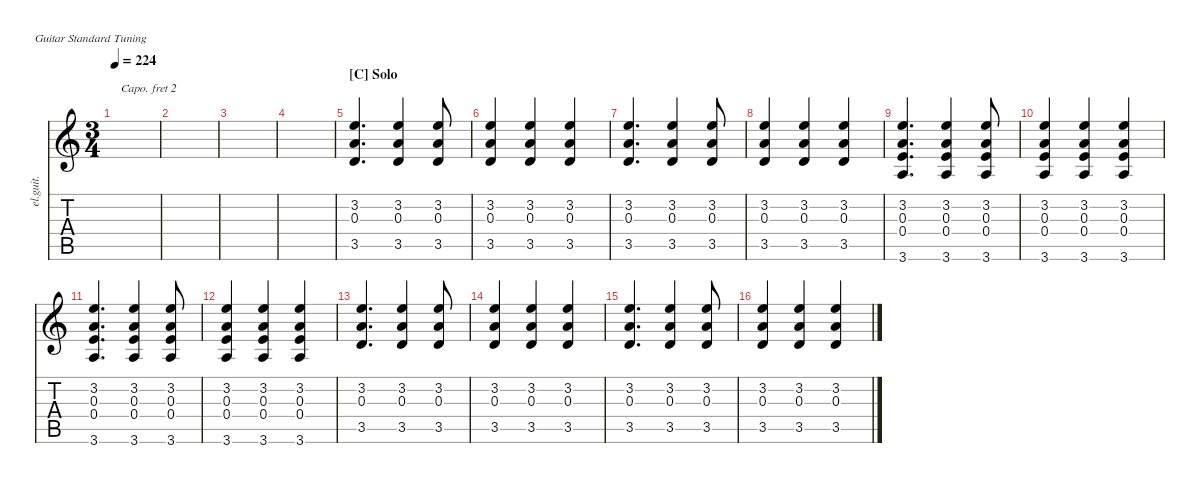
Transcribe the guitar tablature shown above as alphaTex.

\defaultSystemsLayout 4
\hideDynamics
\bracketExtendMode nobrackets
\track ("Clean Guitar" "el.guit.") {instrument electricguitarclean}
\staff {score tabs}
\capo 2
\tuning (E4 B3 G3 D3 A2 E2)
\ts (3 4)
\tempo 224
\clef g2
\ks c
|
|
|
|
\section ("C" "Solo")
(3.5 0.3 3.2).4{d beam Up} (3.5 0.3 3.2).4{beam Up} (3.5 0.3 3.2).8{beam Up} |
(3.5 0.3 3.2).4{beam Up} (3.5 0.3 3.2).4{beam Up} (3.5 0.3 3.2).4{beam Up} |
(3.5 0.3 3.2).4{d beam Up} (3.5 0.3 3.2).4{beam Up} (3.5 0.3 3.2).8{beam Up} |
(3.5 0.3 3.2).4{beam Up} (3.5 0.3 3.2).4{beam Up} (3.5 0.3 3.2).4{beam Up} |
(3.2 0.3 3.6 0.4).4{d beam Up} (3.6 3.2 0.3 0.4).4{beam Up} (3.6 3.2 0.3 0.4).8{beam Up} |
(3.6 3.2 0.3 0.4).4{beam Up} (3.6 3.2 0.3 0.4).4{beam Up} (3.6 3.2 0.3 0.4).4{beam Up} |
(3.2 0.3 3.6 0.4).4{d beam Up} (3.6 3.2 0.3 0.4).4{beam Up} (3.6 3.2 0.3 0.4).8{beam Up} |
(3.6 3.2 0.3 0.4).4{beam Up} (3.6 3.2 0.3 0.4).4{beam Up} (3.6 3.2 0.3 0.4).4{beam Up} |
(3.5 0.3 3.2).4{d beam Up} (3.5 0.3 3.2).4{beam Up} (3.5 0.3 3.2).8{beam Up} |
(3.5 0.3 3.2).4{beam Up} (3.5 0.3 3.2).4{beam Up} (3.5 0.3 3.2).4{beam Up} |
(3.5 0.3 3.2).4{d beam Up} (3.5 0.3 3.2).4{beam Up} (3.5 0.3 3.2).8{beam Up} |
(3.5 0.3 3.2).4{beam Up} (3.5 0.3 3.2).4{beam Up} (3.5 0.3 3.2).4{beam Up}
